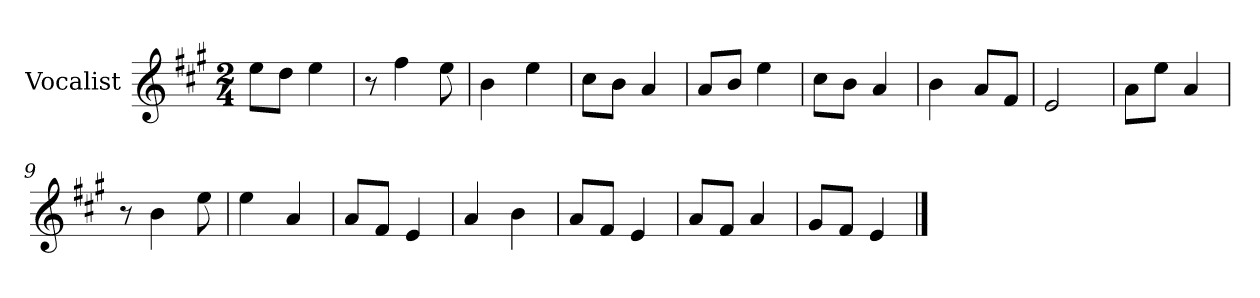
**kern
*part1
*staff1
*I"Vocalist
*k[f#c#g#]
*A:
*M2/4
=
8eeL
8ddJ
4ee
=1
8r
4ff#
8ee
=2
4b
4ee
=3
8cc#L
8bJ
4a
=4
8aL
8bJ
4ee
=5
8cc#L
8bJ
4a
=6
4b
8aL
8f#J
=7
2e
=8
8aL
8eeJ
4a
=9
8r
4b
8ee
=10
4ee
4a
=11
8aL
8f#J
4e
=12
4a
4b
=13
8aL
8f#J
4e
=14
8aL
8f#J
4a
=15
8g#L
8f#J
4e
==
*-
